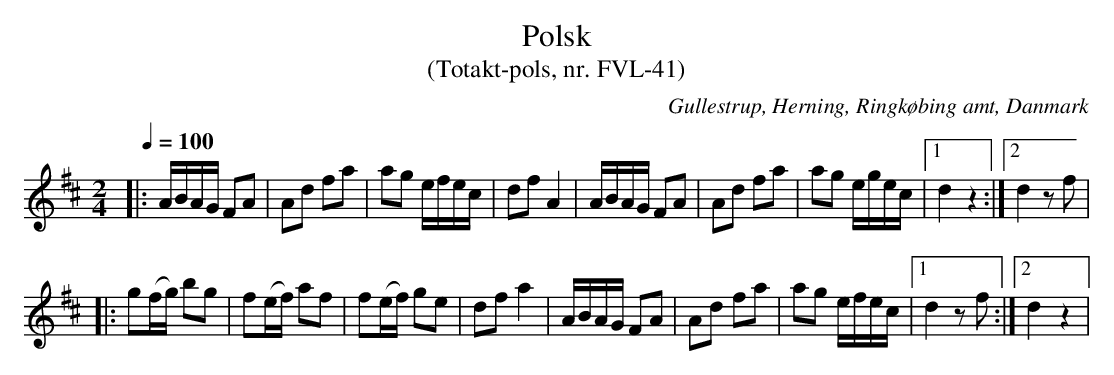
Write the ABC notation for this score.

X:1
T:Polsk
T:(Totakt-pols, nr. FVL-41)
O:Gullestrup, Herning, Ringkøbing amt, Danmark
M:2/4
L:1/8
Q:1/4=100
K:D
|: A/B/A/G/ FA | Ad fa | ag e/f/e/c/ | df A2 | A/B/A/G/ FA | Ad fa | ag e/g/e/c/ |1 d2 z2 :|2 d2 zf |
|: g(f/g/) bg | f(e/f/) af | f(e/f/) ge | df a2 | A/B/A/G/ FA | Ad fa | ag e/f/e/c/ |1 d2 zf :|2 d2 z2 |
